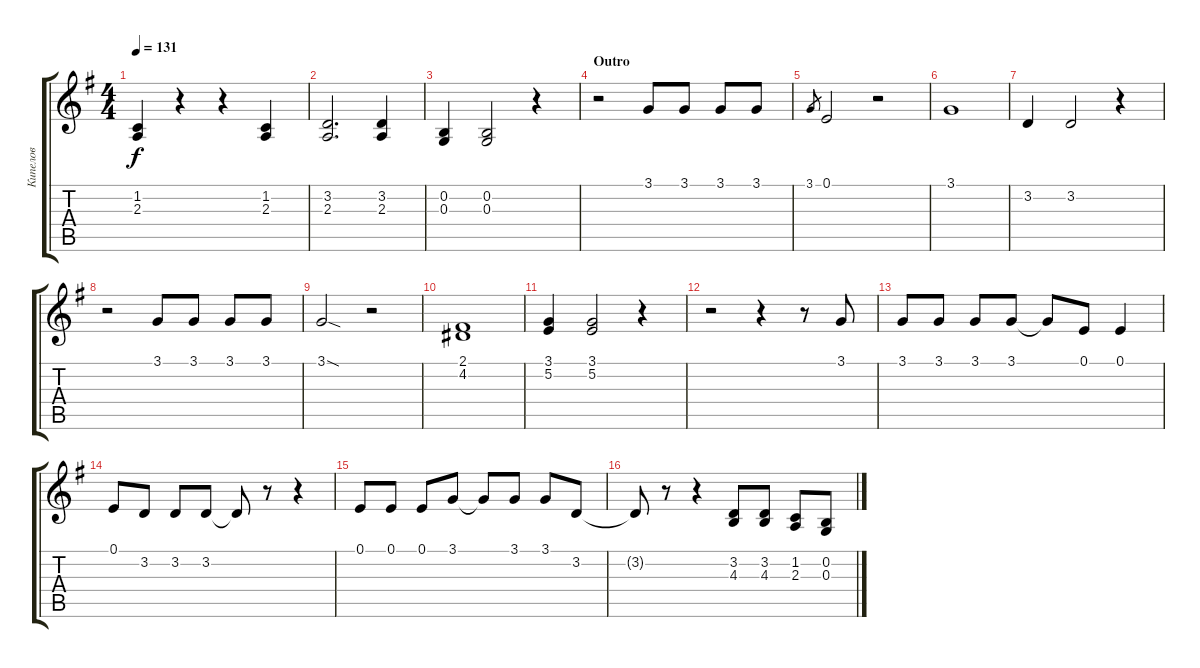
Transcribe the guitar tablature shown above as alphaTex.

\track ("Кипелов" "Кипелов") {instrument xylophone}
\staff {score tabs}
\tuning (E4 B3 G3 D3 A2 E2) {hide}
\ts (4 4)
\tempo 131
\clef g2
\ks g
(1.2 2.3).4{dy f} r.4 r.4 (1.2 2.3).4 |
(3.2 2.3).2{d} (3.2 2.3).4 |
(0.2 0.3).4 (0.2 0.3).2 r.4 |
\section ("" "Outro")
r.2 3.1.8 3.1.8 3.1.8 3.1.8 |
3.1.8{gr} 0.1.2 r.2 |
3.1.1 |
3.2.4 3.2.2 r.4 |
r.2 3.1.8 3.1.8 3.1.8 3.1.8 |
3.1{sod}.2 r.2 |
(2.1 4.2).1 |
(3.1 5.2).4 (3.1 5.2).2 r.4 |
r.2 r.4 r.8 3.1.8 |
3.1.8 3.1.8 3.1.8 3.1.8 3.1{t}.8 0.1.8 0.1.4 |
0.1.8 3.2.8 3.2.8 3.2.8 3.2{t}.8 r.8 r.4 |
0.1.8 0.1.8 0.1.8 3.1.8 3.1{t}.8 3.1.8 3.1.8 3.2.8 |
3.2{t}.8 r.8 r.4 (3.2 4.3).8 (3.2 4.3).8 (1.2 2.3).8 (0.2 0.3).8
